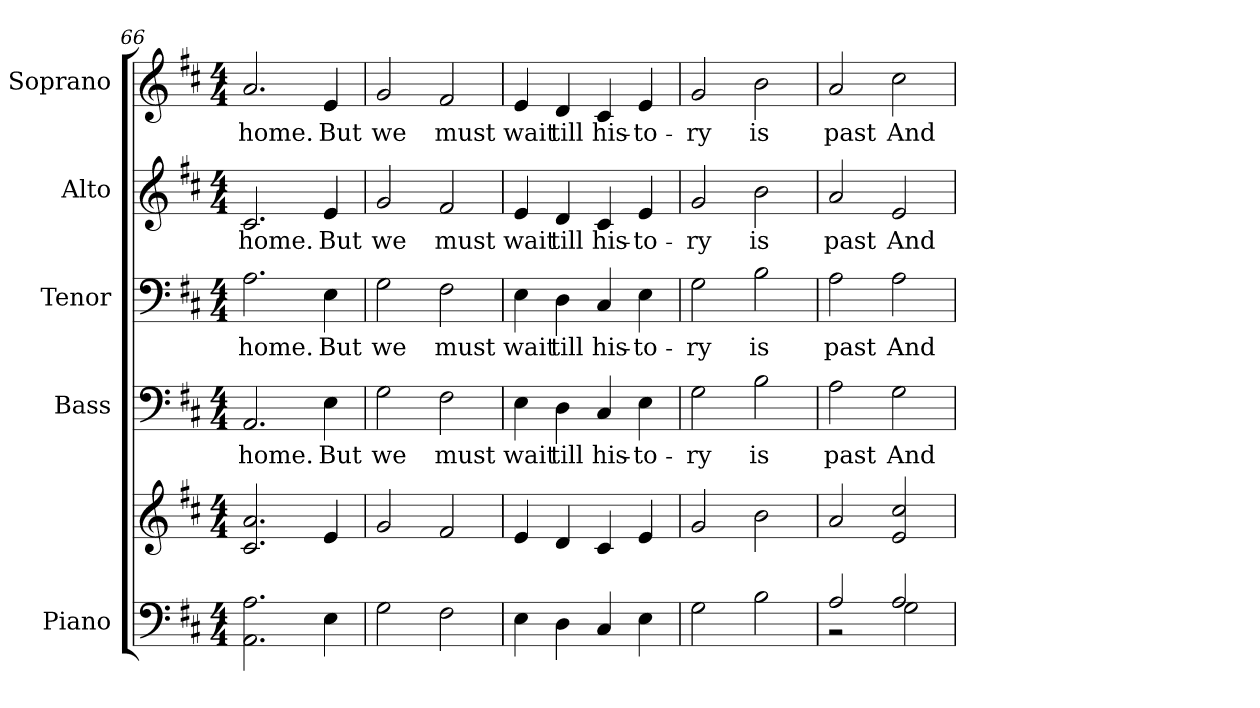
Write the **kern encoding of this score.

**kern	**kern	**kern	**text	**kern	**text	**kern	**text	**kern	**text
*part5	*part5	*part4	*part4	*part3	*part3	*part2	*part2	*part1	*part1
*staff6	*staff5	*staff4	*staff4	*staff3	*staff3	*staff2	*staff2	*staff1	*staff1
*I"Piano	*	*I"Bass	*	*I"Tenor	*	*I"Alto	*	*I"Soprano	*
*I'Pno.	*	*I'B.	*	*I'T.	*	*I'A.	*	*I'S.	*
*clefF4	*clefG2	*clefF4	*	*clefF4	*	*clefG2	*	*clefG2	*
*k[f#c#]	*k[f#c#]	*k[f#c#]	*	*k[f#c#]	*	*k[f#c#]	*	*k[f#c#]	*
*D:	*D:	*D:	*	*D:	*	*D:	*	*D:	*
*M4/4	*M4/4	*M4/4	*	*M4/4	*	*M4/4	*	*M4/4	*
=66	=66	=66	=66	=66	=66	=66	=66	=66	=66
!	!	!	!LO:LY:b:color=#000000	!	!	!	!	!	!
!	!	!	!	!	!LO:LY:b:color=#000000	!	!	!	!
!	!	!	!	!	!	!	!LO:LY:b:color=#000000	!	!
!	!	!	!	!	!	!	!	!	!LO:LY:b:color=#000000
2.AAi\ 2.Ai	2.c#i/ 2.ai	2.AAi/	home.	2.Ai\	home.	2.c#i/	home.	2.ai/	home.
!	!	!	!LO:LY:b:color=#000000	!	!	!	!	!	!
!	!	!	!	!	!LO:LY:b:color=#000000	!	!	!	!
!	!	!	!	!	!	!	!LO:LY:b:color=#000000	!	!
!	!	!	!	!	!	!	!	!	!LO:LY:b:color=#000000
4Ei\	4ei/	4Ei\	But	4Ei\	But	4ei/	But	4ei/	But
!!LO:PB:g=z
=67	=67	=67	=67	=67	=67	=67	=67	=67	=67
!	!	!	!LO:LY:b:color=#000000	!	!	!	!	!	!
!	!	!	!	!	!LO:LY:b:color=#000000	!	!	!	!
!	!	!	!	!	!	!	!LO:LY:b:color=#000000	!	!
!	!	!	!	!	!	!	!	!	!LO:LY:b:color=#000000
2Gi\	2gi/	2Gi\	we	2Gi\	we	2gi/	we	2gi/	we
!	!	!	!LO:LY:b:color=#000000	!	!	!	!	!	!
!	!	!	!	!	!LO:LY:b:color=#000000	!	!	!	!
!	!	!	!	!	!	!	!LO:LY:b:color=#000000	!	!
!	!	!	!	!	!	!	!	!	!LO:LY:b:color=#000000
2F#i\	2f#i/	2F#i\	must	2F#i\	must	2f#i/	must	2f#i/	must
=68	=68	=68	=68	=68	=68	=68	=68	=68	=68
!	!	!	!LO:LY:b:color=#000000	!	!	!	!	!	!
!	!	!	!	!	!LO:LY:b:color=#000000	!	!	!	!
!	!	!	!	!	!	!	!LO:LY:b:color=#000000	!	!
!	!	!	!	!	!	!	!	!	!LO:LY:b:color=#000000
4Ei\	4ei/	4Ei\	wait	4Ei\	wait	4ei/	wait	4ei/	wait
!	!	!	!LO:LY:b:color=#000000	!	!	!	!	!	!
!	!	!	!	!	!LO:LY:b:color=#000000	!	!	!	!
!	!	!	!	!	!	!	!LO:LY:b:color=#000000	!	!
!	!	!	!	!	!	!	!	!	!LO:LY:b:color=#000000
4Di\	4di/	4Di\	till	4Di\	till	4di/	till	4di/	till
!	!	!	!LO:LY:b:color=#000000	!	!	!	!	!	!
!	!	!	!	!	!LO:LY:b:color=#000000	!	!	!	!
!	!	!	!	!	!	!	!LO:LY:b:color=#000000	!	!
!	!	!	!	!	!	!	!	!	!LO:LY:b:color=#000000
4C#i/	4c#i/	4C#i/	his-	4C#i/	his-	4c#i/	his-	4c#i/	his-
!	!	!	!LO:LY:b:color=#000000	!	!	!	!	!	!
!	!	!	!	!	!LO:LY:b:color=#000000	!	!	!	!
!	!	!	!	!	!	!	!LO:LY:b:color=#000000	!	!
!	!	!	!	!	!	!	!	!	!LO:LY:b:color=#000000
4Ei\	4ei/	4Ei\	-to-	4Ei\	-to-	4ei/	-to-	4ei/	-to-
=69	=69	=69	=69	=69	=69	=69	=69	=69	=69
!	!	!	!LO:LY:b:color=#000000	!	!	!	!	!	!
!	!	!	!	!	!LO:LY:b:color=#000000	!	!	!	!
!	!	!	!	!	!	!	!LO:LY:b:color=#000000	!	!
!	!	!	!	!	!	!	!	!	!LO:LY:b:color=#000000
2Gi\	2gi/	2Gi\	-ry	2Gi\	-ry	2gi/	-ry	2gi/	-ry
!	!	!	!LO:LY:b:color=#000000	!	!	!	!	!	!
!	!	!	!	!	!LO:LY:b:color=#000000	!	!	!	!
!	!	!	!	!	!	!	!LO:LY:b:color=#000000	!	!
!	!	!	!	!	!	!	!	!	!LO:LY:b:color=#000000
2Bi\	2bi\	2Bi\	is	2Bi\	is	2bi\	is	2bi\	is
!!LO:PB:g=z
=70	=70	=70	=70	=70	=70	=70	=70	=70	=70
*^	*	*	*	*	*	*	*	*	*
!	!	!	!	!LO:LY:b:color=#000000	!	!	!	!	!	!
!	!	!	!	!	!	!LO:LY:b:color=#000000	!	!	!	!
!	!	!	!	!	!	!	!	!LO:LY:b:color=#000000	!	!
!	!	!	!	!	!	!	!	!	!	!LO:LY:b:color=#000000
2Ai/	2r	2ai/	2Ai\	past	2Ai\	past	2ai/	past	2ai/	past
!	!	!	!	!LO:LY:b:color=#000000	!	!	!	!	!	!
!	!	!	!	!	!	!LO:LY:b:color=#000000	!	!	!	!
!	!	!	!	!	!	!	!	!LO:LY:b:color=#000000	!	!
!	!	!	!	!	!	!	!	!	!	!LO:LY:b:color=#000000
2Ai/	2Gi\	2ei/ 2cc#i	2Gi\	And	2Ai\	And	2ei/	And	2cc#i\	And
*v	*v	*	*	*	*	*	*	*	*	*
=	=	=	=	=	=	=	=	=	=
*-	*-	*-	*-	*-	*-	*-	*-	*-	*-
